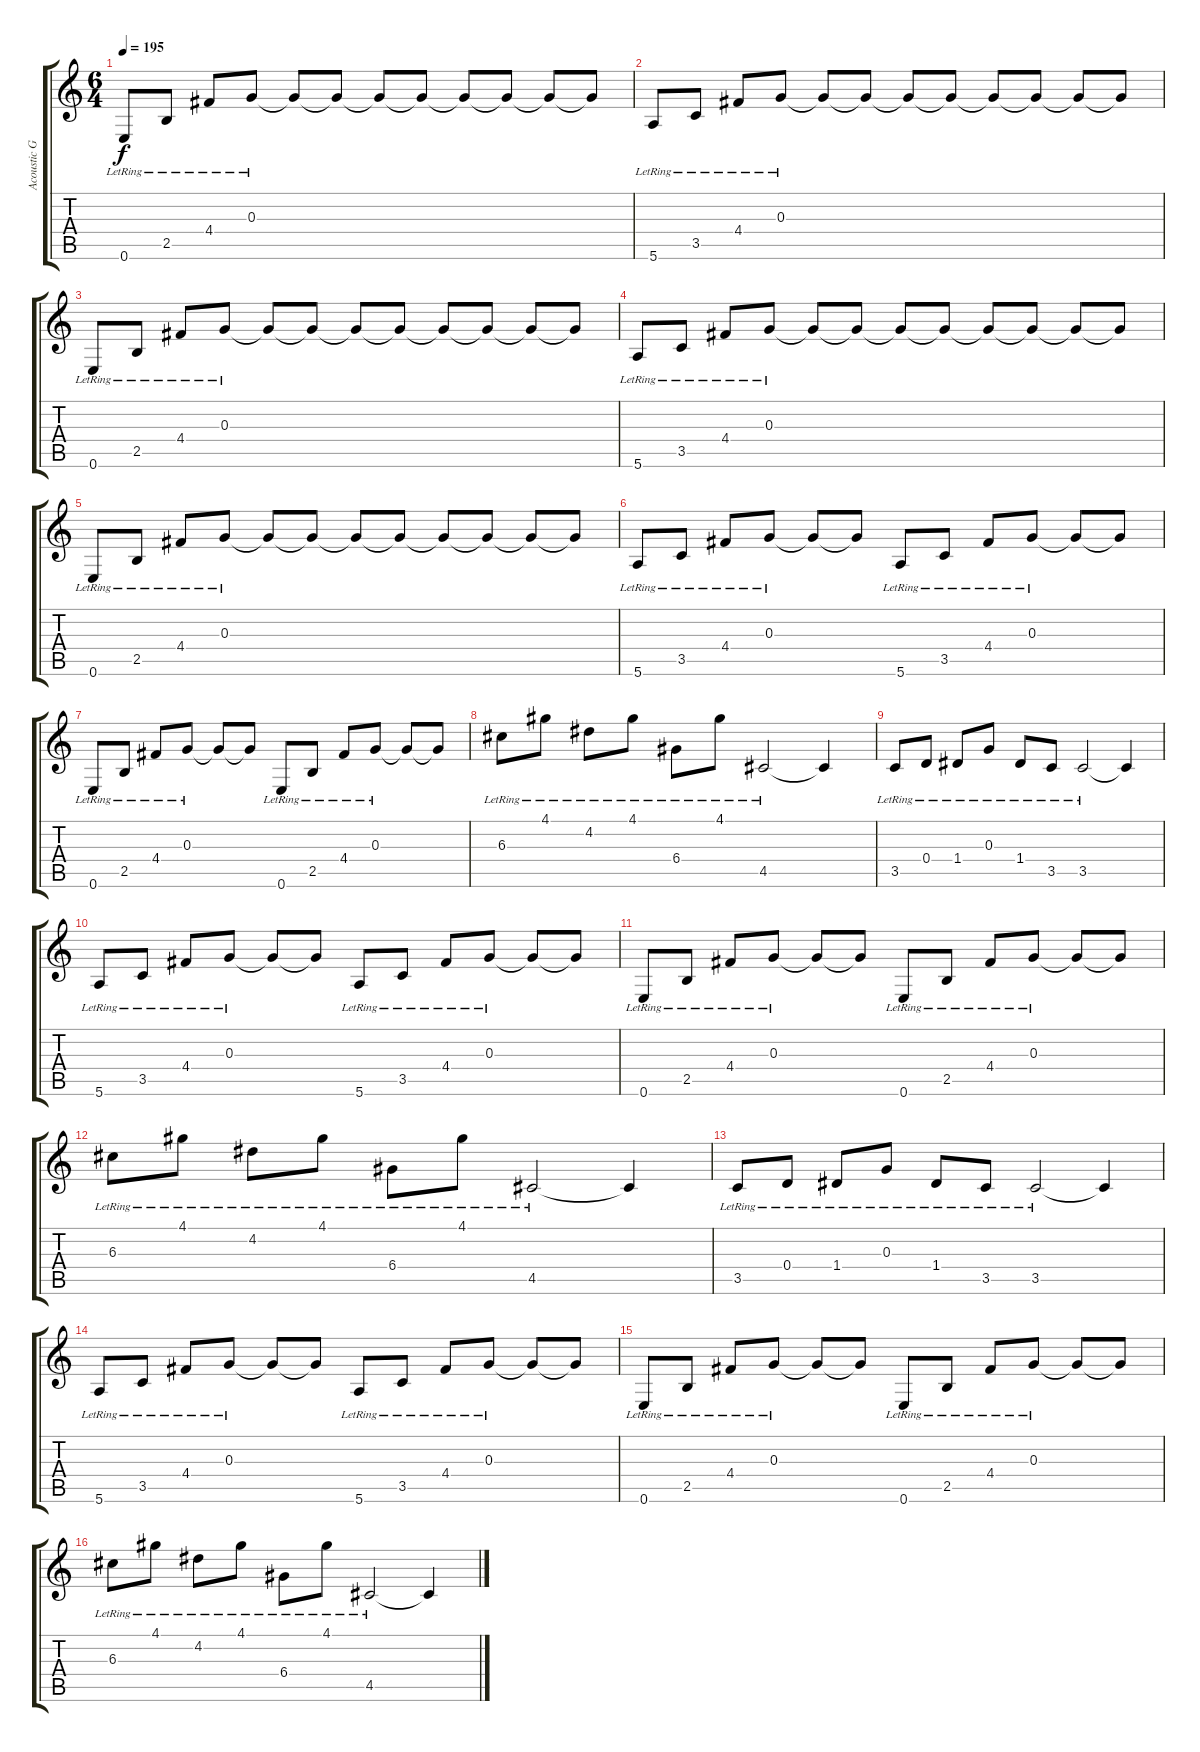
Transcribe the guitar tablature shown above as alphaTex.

\track ("Acoustic Guitar" "Acoustic G") {instrument acousticguitarsteel}
\staff {score tabs}
\tuning (E4 B3 G3 D3 A2 E2) {hide}
\ts (6 4)
\tempo 195
\clef g2
\ks c
0.6{lr}.8{dy f} 2.5{lr}.8 4.4{lr}.8 0.3{lr}.8 0.3{t}.8 0.3{t}.8 0.3{t}.8 0.3{t}.8 0.3{t}.8 0.3{t}.8 0.3{t}.8 0.3{t}.8 |
5.6{lr}.8 3.5{lr}.8 4.4{lr}.8 0.3{lr}.8 0.3{t}.8 0.3{t}.8 0.3{t}.8 0.3{t}.8 0.3{t}.8 0.3{t}.8 0.3{t}.8 0.3{t}.8 |
0.6{lr}.8 2.5{lr}.8 4.4{lr}.8 0.3{lr}.8 0.3{t}.8 0.3{t}.8 0.3{t}.8 0.3{t}.8 0.3{t}.8 0.3{t}.8 0.3{t}.8 0.3{t}.8 |
5.6{lr}.8 3.5{lr}.8 4.4{lr}.8 0.3{lr}.8 0.3{t}.8 0.3{t}.8 0.3{t}.8 0.3{t}.8 0.3{t}.8 0.3{t}.8 0.3{t}.8 0.3{t}.8 |
0.6{lr}.8 2.5{lr}.8 4.4{lr}.8 0.3{lr}.8 0.3{t}.8 0.3{t}.8 0.3{t}.8 0.3{t}.8 0.3{t}.8 0.3{t}.8 0.3{t}.8 0.3{t}.8 |
5.6{lr}.8 3.5{lr}.8 4.4{lr}.8 0.3{lr}.8 0.3{t}.8 0.3{t}.8 5.6{lr}.8 3.5{lr}.8 4.4{lr}.8 0.3{lr}.8 0.3{t}.8 0.3{t}.8 |
0.6{lr}.8 2.5{lr}.8 4.4{lr}.8 0.3{lr}.8 0.3{t}.8 0.3{t}.8 0.6{lr}.8 2.5{lr}.8 4.4{lr}.8 0.3{lr}.8 0.3{t}.8 0.3{t}.8 |
6.3{lr}.8 4.1{lr}.8 4.2{lr}.8 4.1{lr}.8 6.4{lr}.8 4.1{lr}.8 4.5{lr}.2 4.5{t}.4 |
3.5{lr}.8 0.4{lr}.8 1.4{lr}.8 0.3{lr}.8 1.4{lr}.8 3.5{lr}.8 3.5{lr}.2 3.5{t}.4 |
5.6{lr}.8 3.5{lr}.8 4.4{lr}.8 0.3{lr}.8 0.3{t}.8 0.3{t}.8 5.6{lr}.8 3.5{lr}.8 4.4{lr}.8 0.3{lr}.8 0.3{t}.8 0.3{t}.8 |
0.6{lr}.8 2.5{lr}.8 4.4{lr}.8 0.3{lr}.8 0.3{t}.8 0.3{t}.8 0.6{lr}.8 2.5{lr}.8 4.4{lr}.8 0.3{lr}.8 0.3{t}.8 0.3{t}.8 |
6.3{lr}.8 4.1{lr}.8 4.2{lr}.8 4.1{lr}.8 6.4{lr}.8 4.1{lr}.8 4.5{lr}.2 4.5{t}.4 |
3.5{lr}.8 0.4{lr}.8 1.4{lr}.8 0.3{lr}.8 1.4{lr}.8 3.5{lr}.8 3.5{lr}.2 3.5{t}.4 |
5.6{lr}.8 3.5{lr}.8 4.4{lr}.8 0.3{lr}.8 0.3{t}.8 0.3{t}.8 5.6{lr}.8 3.5{lr}.8 4.4{lr}.8 0.3{lr}.8 0.3{t}.8 0.3{t}.8 |
0.6{lr}.8 2.5{lr}.8 4.4{lr}.8 0.3{lr}.8 0.3{t}.8 0.3{t}.8 0.6{lr}.8 2.5{lr}.8 4.4{lr}.8 0.3{lr}.8 0.3{t}.8 0.3{t}.8 |
6.3{lr}.8 4.1{lr}.8 4.2{lr}.8 4.1{lr}.8 6.4{lr}.8 4.1{lr}.8 4.5{lr}.2 4.5{t}.4
